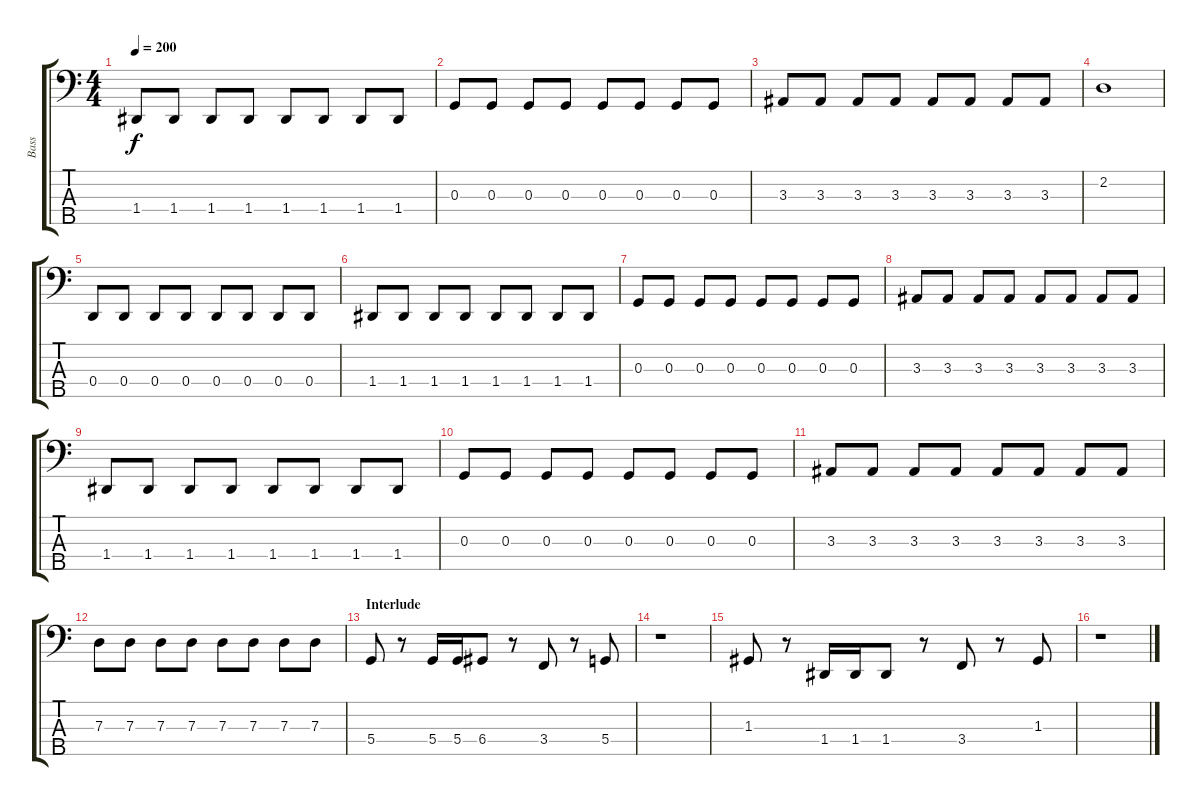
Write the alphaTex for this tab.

\track ("Bass" "Bass") {instrument electricbasspick}
\staff {score tabs}
\tuning (F2 C2 G1 D1 A0) {hide}
\ts (4 4)
\tempo 200
\clef f4
\ks c
1.4.8{dy f} 1.4.8 1.4.8 1.4.8 1.4.8 1.4.8 1.4.8 1.4.8 |
0.3.8 0.3.8 0.3.8 0.3.8 0.3.8 0.3.8 0.3.8 0.3.8 |
3.3.8 3.3.8 3.3.8 3.3.8 3.3.8 3.3.8 3.3.8 3.3.8 |
2.2.1 |
0.4.8 0.4.8 0.4.8 0.4.8 0.4.8 0.4.8 0.4.8 0.4.8 |
1.4.8 1.4.8 1.4.8 1.4.8 1.4.8 1.4.8 1.4.8 1.4.8 |
0.3.8 0.3.8 0.3.8 0.3.8 0.3.8 0.3.8 0.3.8 0.3.8 |
3.3.8 3.3.8 3.3.8 3.3.8 3.3.8 3.3.8 3.3.8 3.3.8 |
1.4.8 1.4.8 1.4.8 1.4.8 1.4.8 1.4.8 1.4.8 1.4.8 |
0.3.8 0.3.8 0.3.8 0.3.8 0.3.8 0.3.8 0.3.8 0.3.8 |
3.3.8 3.3.8 3.3.8 3.3.8 3.3.8 3.3.8 3.3.8 3.3.8 |
7.3.8 7.3.8 7.3.8 7.3.8 7.3.8 7.3.8 7.3.8 7.3.8 |
\section ("" "Interlude")
5.4.8 r.8 5.4.16 5.4.16 6.4.8 r.8 3.4.8 r.8 5.4.8 |
r.1 |
1.3.8 r.8 1.4.16 1.4.16 1.4.8 r.8 3.4.8 r.8 1.3.8 |
r.1
